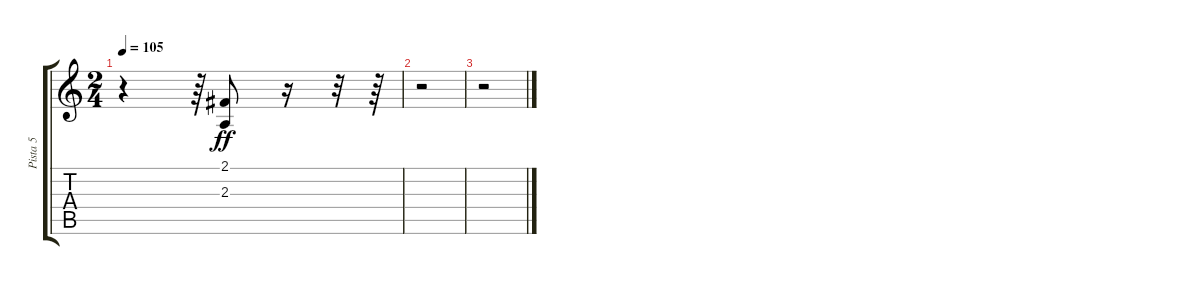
\track ("Pista 5" "Pista 5") {instrument trombone}
\staff {score tabs}
\tuning (E4 B3 G3 D3 A2 E2) {hide}
\ts (2 4)
\tempo 105
\clef g2
\ks c
r.4{dy f} r.64 (2.1 2.3).8{dy ff} r.16 r.32 r.64 |
r.2 |
r.2
